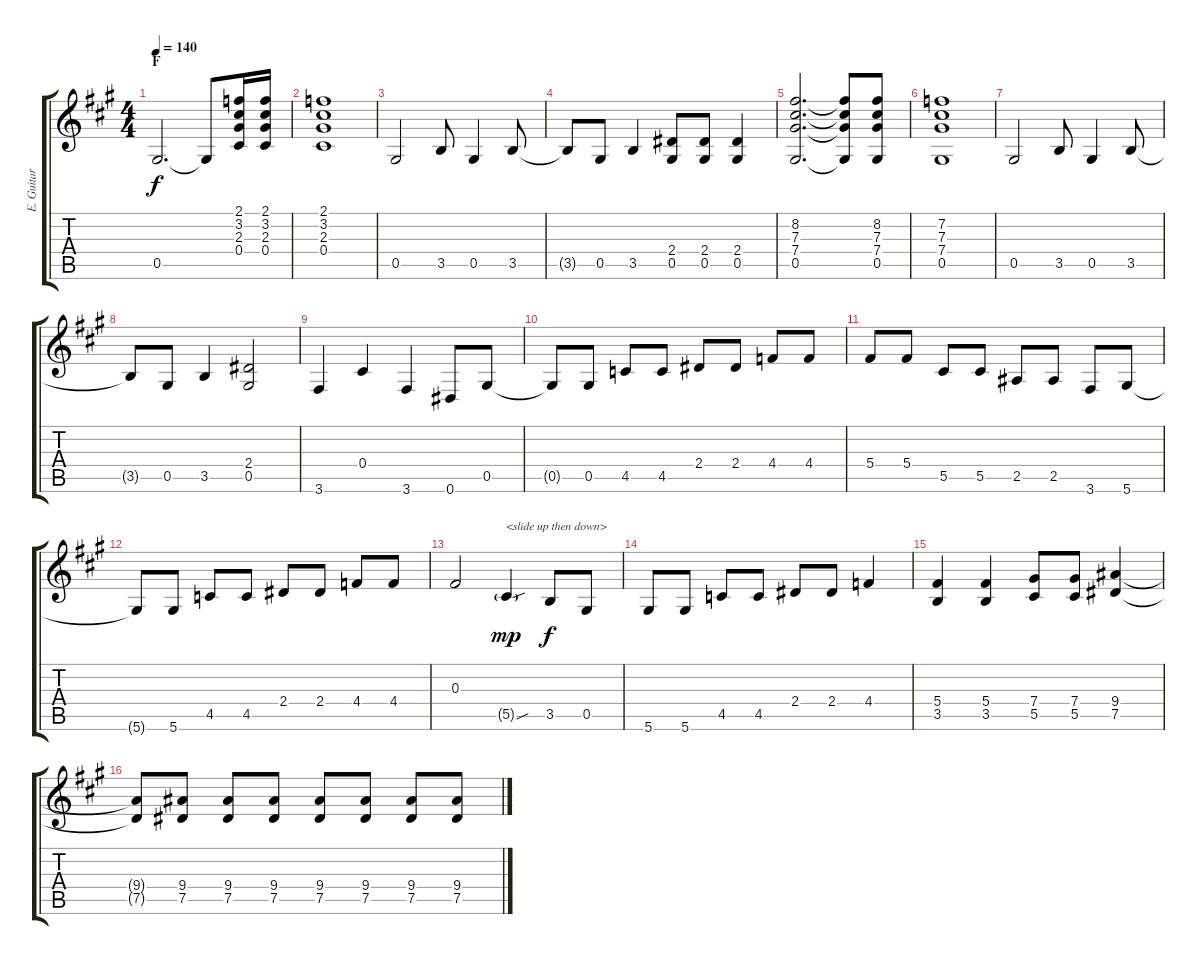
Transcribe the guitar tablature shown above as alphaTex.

\track ("E. Guitar II" "E. Guitar ") {instrument overdrivenguitar}
\staff {score tabs}
\tuning (Eb4 Bb3 Gb3 Db3 Ab2 Eb2) {hide}
\ts (4 4)
\section ("" "F")
\tempo 140
\clef g2
\ks a
0.5.2{d dy f} 0.5{t}.8 (2.1 3.2 2.3 0.4).16 (2.1 3.2 2.3 0.4).16 |
(2.1 3.2 2.3 0.4).1 |
0.5.2 3.5.8 0.5.4 3.5.8 |
3.5{t}.8 0.5.8 3.5.4 (2.4 0.5).8 (2.4 0.5).8 (2.4 0.5).4 |
(8.2 7.3 7.4 0.5).2{d} (8.2{t} 7.3{t} 7.4{t} 0.5{t}).8 (8.2 7.3 7.4 0.5).8 |
(7.2 7.3 7.4 0.5).1 |
0.5.2 3.5.8 0.5.4 3.5.8 |
3.5{t}.8 0.5.8 3.5.4 (2.4 0.5).2 |
3.6.4 0.4.4 3.6.4 0.6.8 0.5.8 |
0.5{t}.8 0.5.8 4.5.8 4.5.8 2.4.8 2.4.8 4.4.8 4.4.8 |
5.4.8 5.4.8 5.5.8 5.5.8 2.5.8 2.5.8 3.6.8 5.6.8 |
5.6{t}.8 5.6.8 4.5.8 4.5.8 2.4.8 2.4.8 4.4.8 4.4.8 |
0.3.2 5.5{sou g}.4{txt "<slide up then down>" dy mp} 3.5.8{dy f} 0.5.8 |
5.6.8 5.6.8 4.5.8 4.5.8 2.4.8 2.4.8 4.4.4 |
(5.4 3.5).4 (5.4 3.5).4 (7.4 5.5).8 (7.4 5.5).8 (9.4 7.5).4 |
(9.4{t} 7.5{t}).8 (9.4 7.5).8 (9.4 7.5).8 (9.4 7.5).8 (9.4 7.5).8 (9.4 7.5).8 (9.4 7.5).8 (9.4 7.5).8
